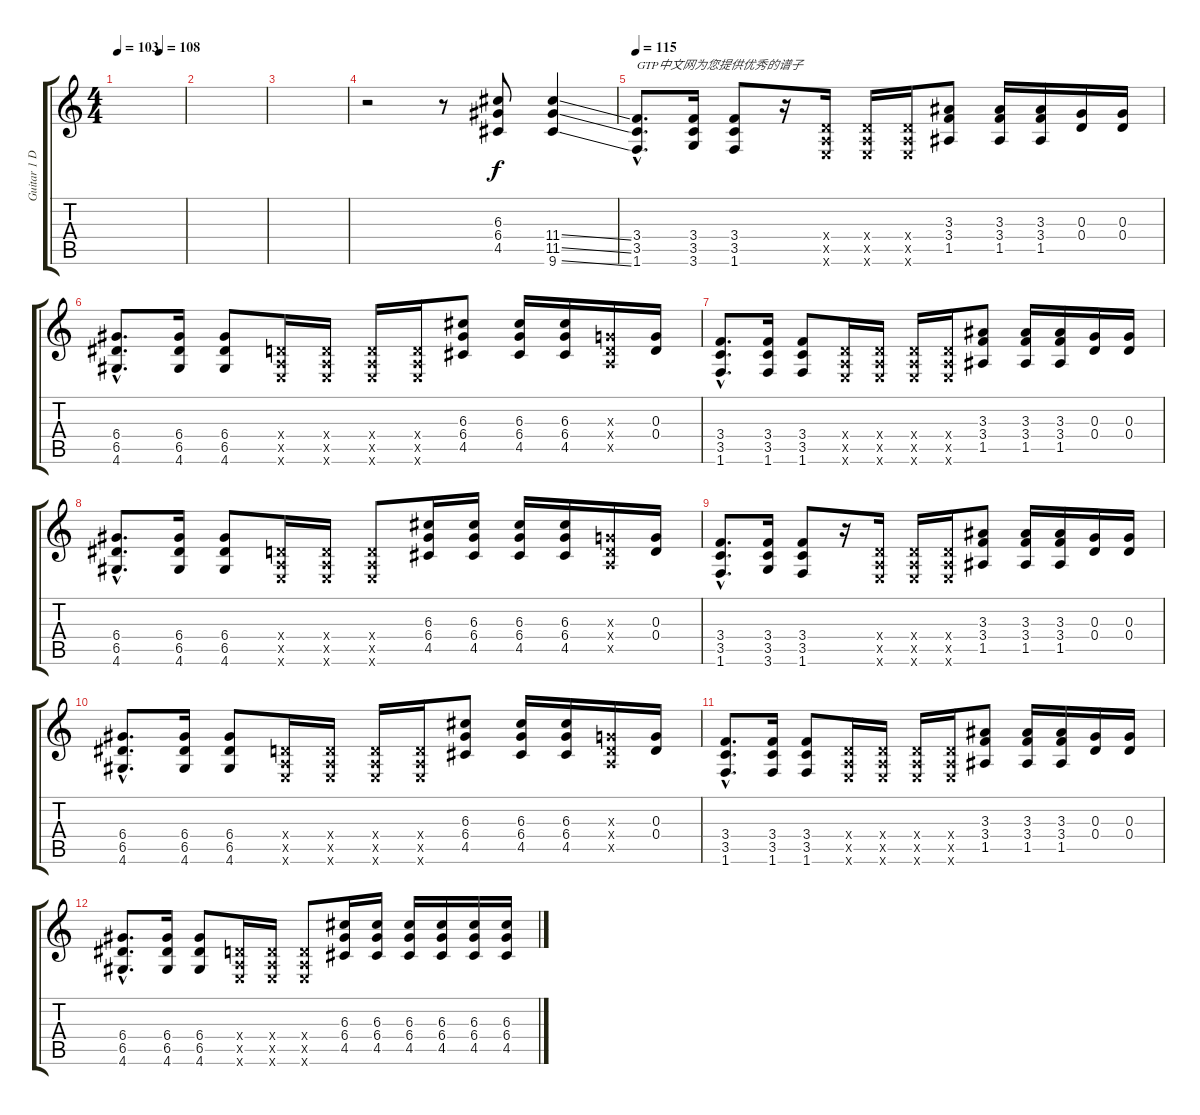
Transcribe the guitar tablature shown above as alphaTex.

\track ("Guitar 1 Distortion" "Guitar 1 D") {instrument distortionguitar}
\staff {score tabs}
\tuning (E4 B3 G3 D3 A2 E2) {hide}
\ts (4 4)
\tempo 103
\tempo (108 0.625)
\tempo 103
\clef g2
\ks c
|
|
|
r.2 r.8 (6.3 6.4 4.5).8 (11.4{ss} 11.5{ss} 9.6{ss}).4 |
\tempo 115
(3.4{hac} 3.5{hac} 1.6{hac}).8{d txt "GTP中文网为您提供优秀的谱子"} (3.4 3.5 3.6).16 (3.4 3.5 1.6).8 r.16 (0.4{x} 0.5{x} 0.6{x}).16 (0.4{x} 0.5{x} 0.6{x}).16 (0.4{x} 0.5{x} 0.6{x}).16 (3.3 3.4 1.5).8 (3.3 3.4 1.5).16 (3.3 3.4 1.5).16 (0.3 0.4).16 (0.3 0.4).16 |
(6.4{hac} 6.5{hac} 4.6{hac}).8{d} (6.4 6.5 4.6).16 (6.4 6.5 4.6).8 (0.4{x} 0.5{x} 0.6{x}).16 (0.4{x} 0.5{x} 0.6{x}).16 (0.4{x} 0.5{x} 0.6{x}).16 (0.4{x} 0.5{x} 0.6{x}).16 (6.3 6.4 4.5).8 (6.3 6.4 4.5).16 (6.3 6.4 4.5).16 (0.3{x} 0.4{x} 0.5{x}).16 (0.3 0.4).16 |
(3.4{hac} 3.5{hac} 1.6{hac}).8{d} (3.4 3.5 1.6).16 (3.4 3.5 1.6).8 (0.4{x} 0.5{x} 0.6{x}).16 (0.4{x} 0.5{x} 0.6{x}).16 (0.4{x} 0.5{x} 0.6{x}).16 (0.4{x} 0.5{x} 0.6{x}).16 (3.3 3.4 1.5).8 (3.3 3.4 1.5).16 (3.3 3.4 1.5).16 (0.3 0.4).16 (0.3 0.4).16 |
(6.4{hac} 6.5{hac} 4.6{hac}).8{d} (6.4 6.5 4.6).16 (6.4 6.5 4.6).8 (0.4{x} 0.5{x} 0.6{x}).16 (0.4{x} 0.5{x} 0.6{x}).16 (0.4{x} 0.5{x} 0.6{x}).8 (6.3 6.4 4.5).16 (6.3 6.4 4.5).16 (6.3 6.4 4.5).16 (6.3 6.4 4.5).16 (0.3{x} 0.4{x} 0.5{x}).16 (0.3 0.4).16 |
(3.4{hac} 3.5{hac} 1.6{hac}).8{d} (3.4 3.5 3.6).16 (3.4 3.5 1.6).8 r.16 (0.4{x} 0.5{x} 0.6{x}).16 (0.4{x} 0.5{x} 0.6{x}).16 (0.4{x} 0.5{x} 0.6{x}).16 (3.3 3.4 1.5).8 (3.3 3.4 1.5).16 (3.3 3.4 1.5).16 (0.3 0.4).16 (0.3 0.4).16 |
(6.4{hac} 6.5{hac} 4.6{hac}).8{d} (6.4 6.5 4.6).16 (6.4 6.5 4.6).8 (0.4{x} 0.5{x} 0.6{x}).16 (0.4{x} 0.5{x} 0.6{x}).16 (0.4{x} 0.5{x} 0.6{x}).16 (0.4{x} 0.5{x} 0.6{x}).16 (6.3 6.4 4.5).8 (6.3 6.4 4.5).16 (6.3 6.4 4.5).16 (0.3{x} 0.4{x} 0.5{x}).16 (0.3 0.4).16 |
(3.4{hac} 3.5{hac} 1.6{hac}).8{d} (3.4 3.5 1.6).16 (3.4 3.5 1.6).8 (0.4{x} 0.5{x} 0.6{x}).16 (0.4{x} 0.5{x} 0.6{x}).16 (0.4{x} 0.5{x} 0.6{x}).16 (0.4{x} 0.5{x} 0.6{x}).16 (3.3 3.4 1.5).8 (3.3 3.4 1.5).16 (3.3 3.4 1.5).16 (0.3 0.4).16 (0.3 0.4).16 |
(6.4{hac} 6.5{hac} 4.6{hac}).8{d} (6.4 6.5 4.6).16 (6.4 6.5 4.6).8 (0.4{x} 0.5{x} 0.6{x}).16 (0.4{x} 0.5{x} 0.6{x}).16 (0.4{x} 0.5{x} 0.6{x}).8 (6.3 6.4 4.5).16 (6.3 6.4 4.5).16 (6.3 6.4 4.5).16 (6.3 6.4 4.5).16 (6.3 6.4 4.5).16 (6.3 6.4 4.5).16
